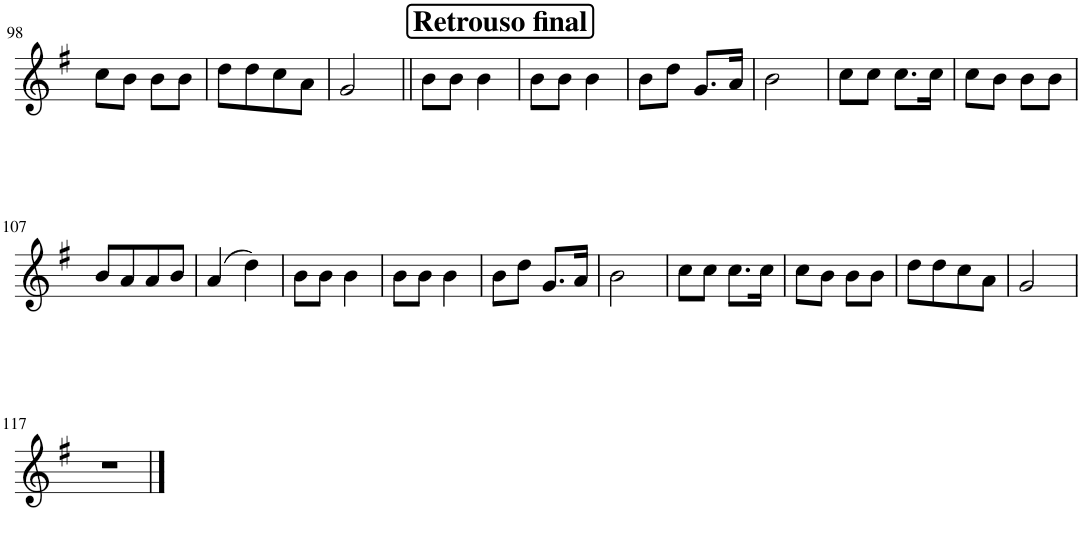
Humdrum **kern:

**kern
*part1
*staff1
*I"Carillón
*I'Ca.
*clefG2
*Trd-14c-24
*k[f#]
*M2/4
=97
8cc\L
8cc\J
8.cc\L
16cc\Jk
!!LO:PB:g=z
=98
8cc\L
8b\J
8b\L
8b\J
=99
8dd\L
8dd\
8cc\
8a\J
=100
2g/
!!LO:REH:place=s1:a:B:cj:fs=14:t=Retrouso final
=101||
8b\L
8b\J
4b\
=102
8b\L
8b\J
4b\
=103
8b\L
8dd\J
8.g/L
16a/Jk
=104
2b\
=105
8cc\L
8cc\J
8.cc\L
16cc\Jk
=106
8cc\L
8b\J
8b\L
8b\J
!!LO:LB:g=z
=107
8b/L
8a/
8a/
8b/J
=108
(4a/
4dd\)
=109
8b\L
8b\J
4b\
=110
8b\L
8b\J
4b\
=111
8b\L
8dd\J
8.g/L
16a/Jk
=112
2b\
=113
8cc\L
8cc\J
8.cc\L
16cc\Jk
=114
8cc\L
8b\J
8b\L
8b\J
=115
8dd\L
8dd\
8cc\
8a\J
=116
2g/
=
*-
